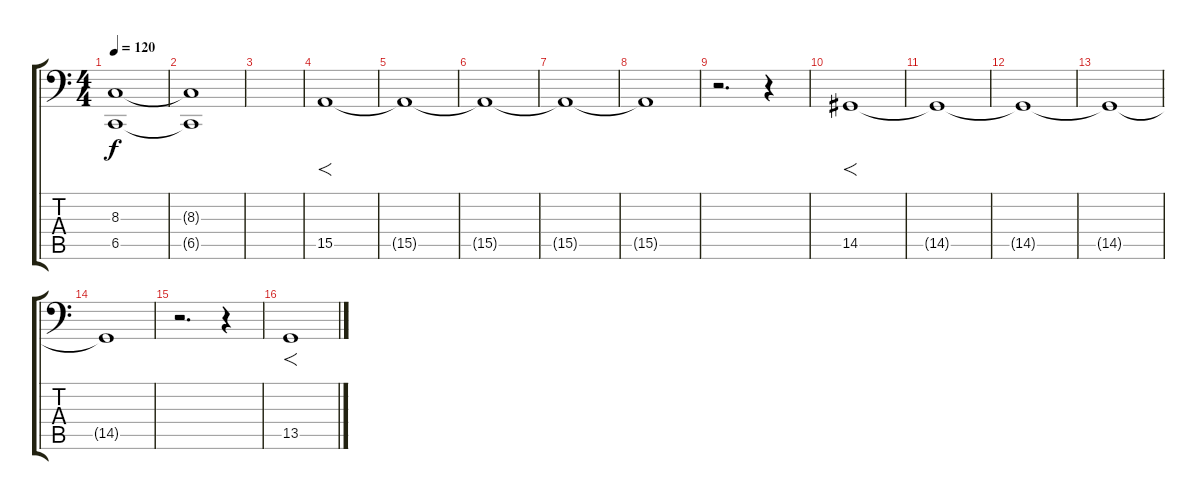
\track "" {instrument choiraahs}
\staff {score tabs}
\tuning (Db3 Ab2 E2 B1 Gb1 Db1) {hide}
\ts (4 4)
\tempo 120
\clef f4
\ks c
(8.3{t} 6.5{t}).1{dy f} |
(8.3{t} 6.5{t}).1 |
|
15.5.1{f} |
15.5{t}.1 |
15.5{t}.1{volume 0} |
15.5{t}.1 |
15.5{t}.1 |
r.2{d} r.4{volume 6} |
14.5.1{f} |
14.5{t}.1 |
14.5{t}.1{volume 0} |
14.5{t}.1 |
14.5{t}.1 |
r.2{d} r.4{volume 6} |
13.5.1{f}
